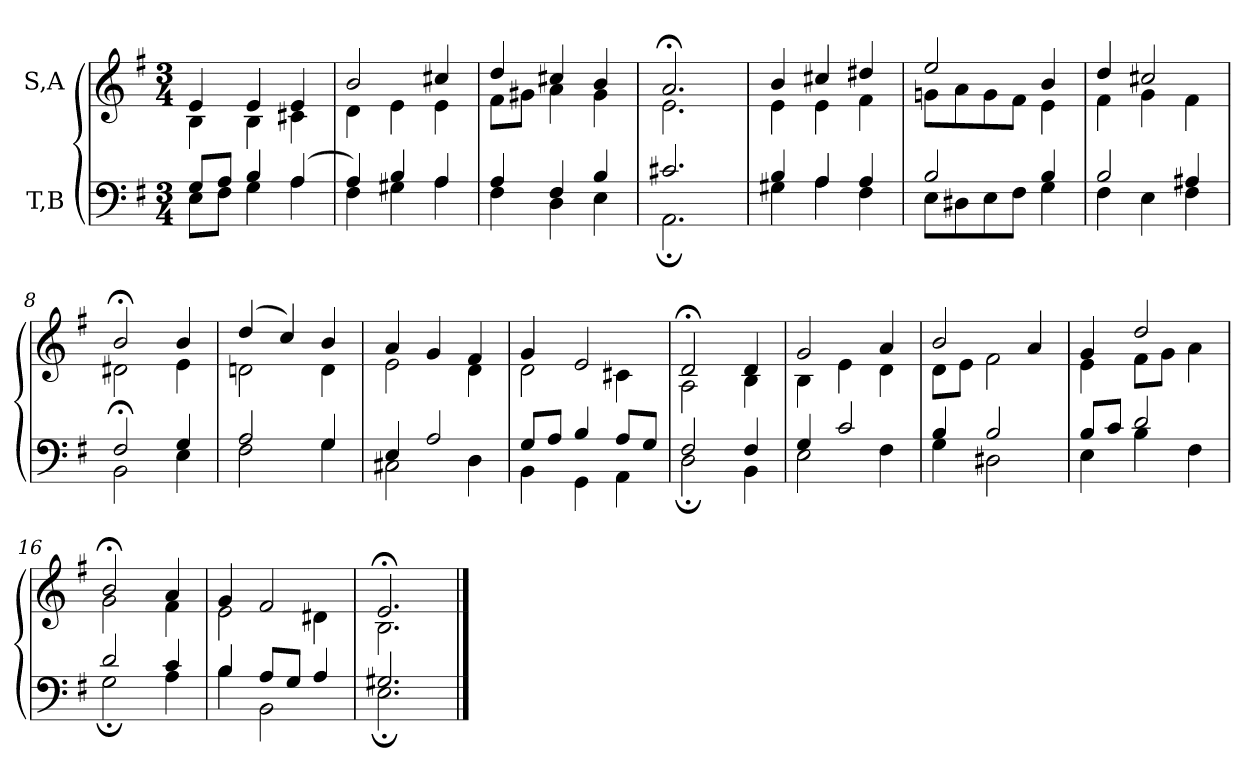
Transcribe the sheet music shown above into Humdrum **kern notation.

**kern	**kern
*part2	*part1
*staff2	*staff1
*I"T,B	*I"S,A
*clefF4	*clefG2
*k[f#]	*k[f#]
*M3/4	*M3/4
=1	=1
*^	*^
8GL	8EL	4e	4B
8AJ	8F#J	.	.
4B	4G	4e	4B
(>4A	4A	4e	4c#X
=2	=2	=2	=2
4A)	4F#	2b	4d
4B	4G#X	.	4e
4A	4A	4cc#X	4e
=3	=3	=3	=3
4A	4F#	4dd	8f#L
.	.	.	8g#XJ
4F#	4D	4cc#X	4a
4B	4E	4b	4g#
=4	=4	=4	=4
2.c#X	2.AA;	2.a;<	2.e
=5	=5	=5	=5
4B	4G#X	4b	4e
4A	4A	4cc#X	4e
4A	4F#	4dd#X	4f#
=6	=6	=6	=6
2B	8EL	2ee	8gnL
.	8D#X	.	8a
.	8E	.	8g
.	8F#J	.	8f#J
4B	4G	4b	4e
=7	=7	=7	=7
2B	4F#	4dd	4f#
.	4E	2cc#X	4g
4A#X	4F#	.	4f#
=8	=8	=8	=8
2F#;	2BB	2b;<	2d#X
4G	4E	4b	4e
=9	=9	=9	=9
2A	2F#	(>4dd	2dn
.	.	4cc)	.
4G	4G	4b	4d
=10	=10	=10	=10
4E	2C#X	4a	2e
2A	.	4g	.
.	4D	4f#	4d
=11	=11	=11	=11
8GL	4BB	4g	2d
8AJ	.	.	.
4B	4GG	2e	.
8AL	4AA	.	4c#X
8GJ	.	.	.
=12	=12	=12	=12
2F#	2D;	2d;<	2A
4F#	4BB	4d	4B
=13	=13	=13	=13
4G	2E	2g	4B
2c	.	.	4e
.	4F#	4a	4d
=14	=14	=14	=14
4B	4G	2b	8dL
.	.	.	8eJ
2B	2D#X	.	2f#
.	.	4a	.
=15	=15	=15	=15
8BL	4E	4g	4e
8cJ	.	.	.
2d	4B	2dd	8f#L
.	.	.	8gJ
.	4F#	.	4a
=16	=16	=16	=16
2d	2G;	2b;<	2g
4c	4A	4a	4f#
=17	=17	=17	=17
4B	4B	4g	2e
8AL	2BB	2f#	.
8GJ	.	.	.
4A	.	.	4d#X
=18	=18	=18	=18
2.G#X	2.E;	2.e;<	2.B
*v	*v	*	*
*	*v	*v
==	==
*-	*-
